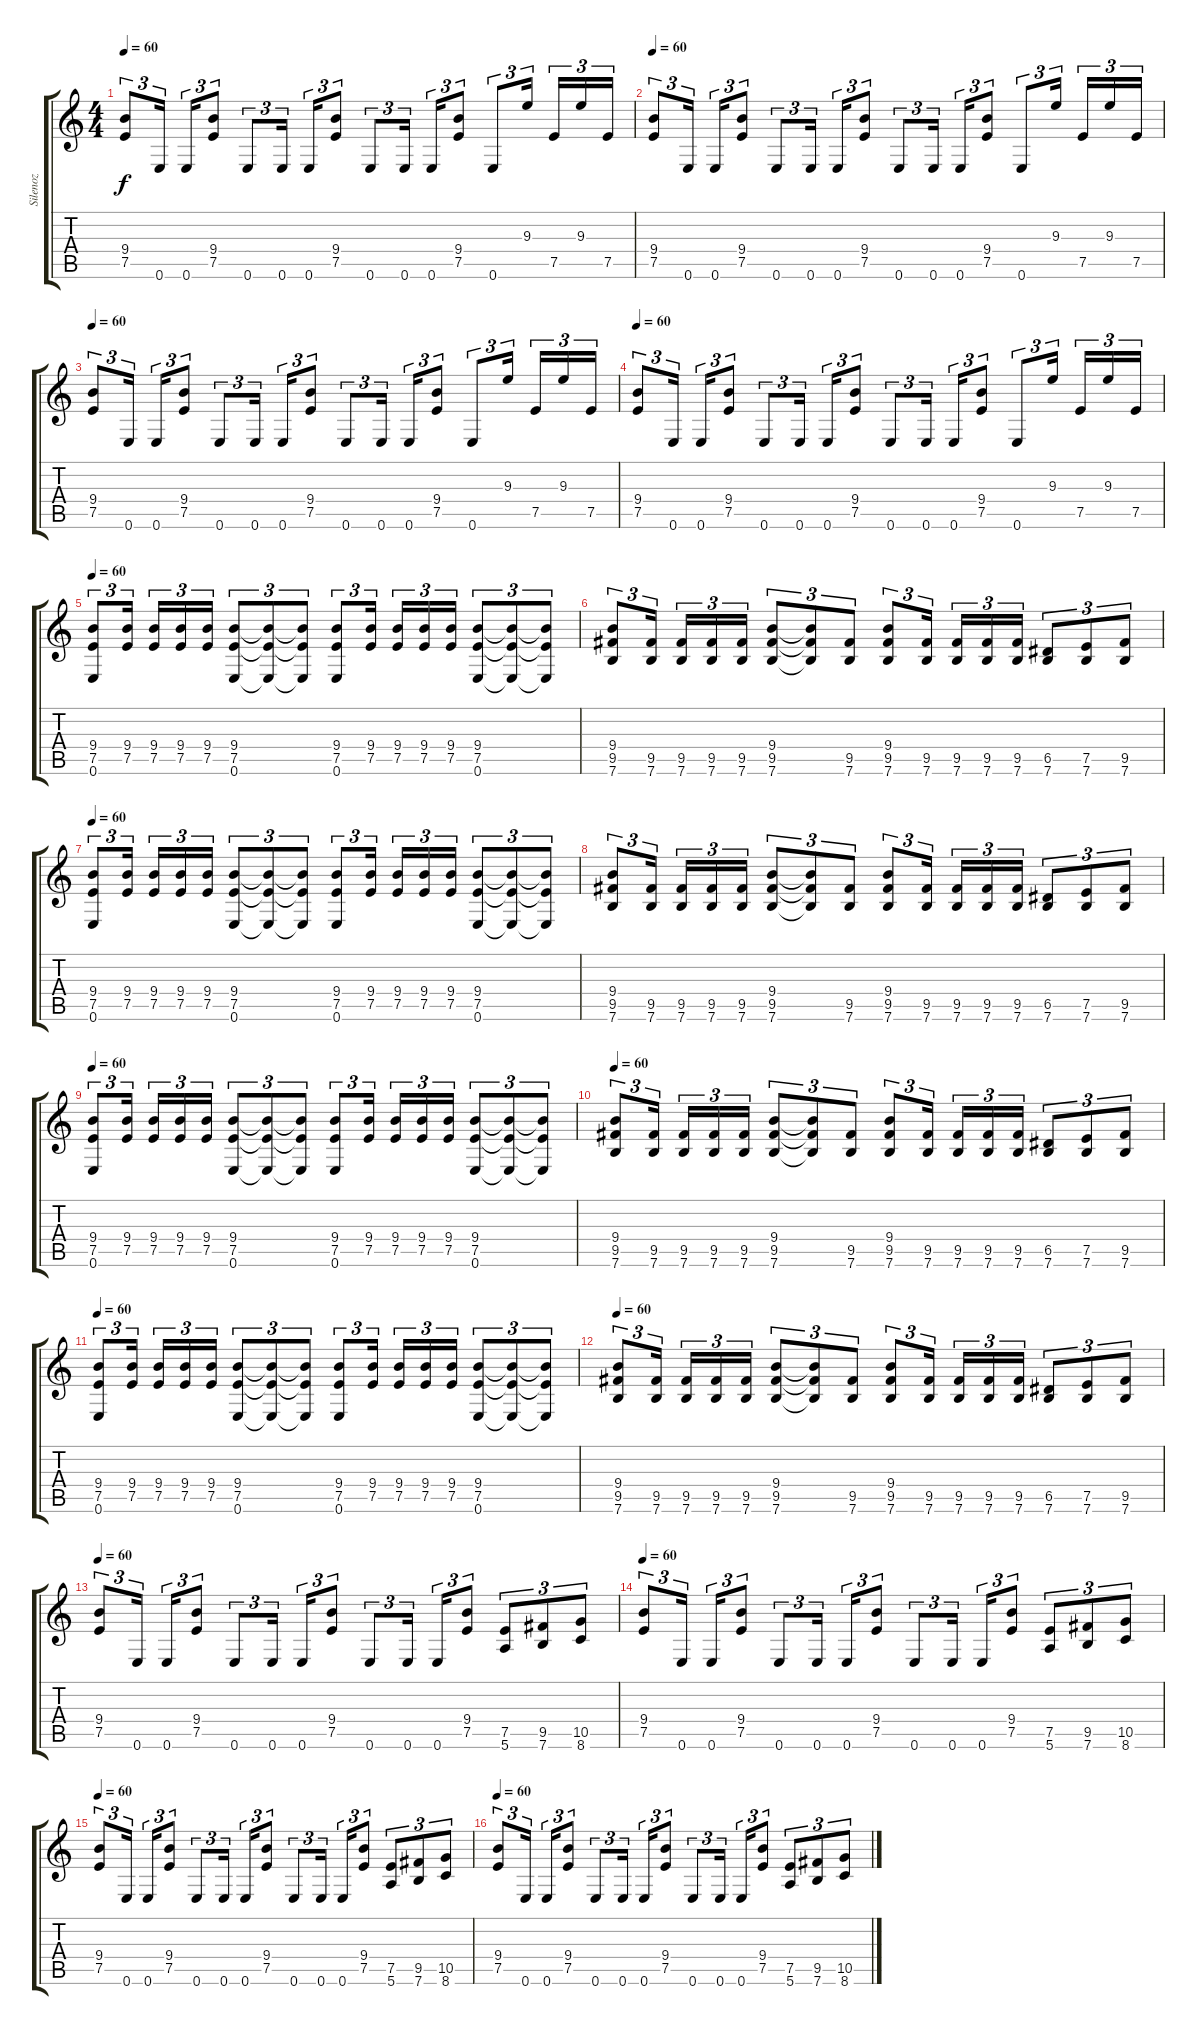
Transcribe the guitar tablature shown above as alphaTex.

\track ("Silenoz" "Silenoz") {instrument overdrivenguitar}
\staff {score tabs}
\tuning (E4 B3 G3 D3 A2 E2) {hide}
\ts (4 4)
\tempo 60
\clef g2
\ks c
(9.4 7.5).8{tu (3 2) dy f} 0.6.16{tu (3 2)} 0.6.16{tu (3 2)} (9.4 7.5).8{tu (3 2)} 0.6.8{tu (3 2)} 0.6.16{tu (3 2)} 0.6.16{tu (3 2)} (9.4 7.5).8{tu (3 2)} 0.6.8{tu (3 2)} 0.6.16{tu (3 2)} 0.6.16{tu (3 2)} (9.4 7.5).8{tu (3 2)} 0.6.8{tu (3 2)} 9.3.16{tu (3 2)} 7.5.16{tu (3 2)} 9.3.16{tu (3 2)} 7.5.16{tu (3 2)} |
\tempo 60
(9.4 7.5).8{tu (3 2)} 0.6.16{tu (3 2)} 0.6.16{tu (3 2)} (9.4 7.5).8{tu (3 2)} 0.6.8{tu (3 2)} 0.6.16{tu (3 2)} 0.6.16{tu (3 2)} (9.4 7.5).8{tu (3 2)} 0.6.8{tu (3 2)} 0.6.16{tu (3 2)} 0.6.16{tu (3 2)} (9.4 7.5).8{tu (3 2)} 0.6.8{tu (3 2)} 9.3.16{tu (3 2)} 7.5.16{tu (3 2)} 9.3.16{tu (3 2)} 7.5.16{tu (3 2)} |
\tempo 60
(9.4 7.5).8{tu (3 2)} 0.6.16{tu (3 2)} 0.6.16{tu (3 2)} (9.4 7.5).8{tu (3 2)} 0.6.8{tu (3 2)} 0.6.16{tu (3 2)} 0.6.16{tu (3 2)} (9.4 7.5).8{tu (3 2)} 0.6.8{tu (3 2)} 0.6.16{tu (3 2)} 0.6.16{tu (3 2)} (9.4 7.5).8{tu (3 2)} 0.6.8{tu (3 2)} 9.3.16{tu (3 2)} 7.5.16{tu (3 2)} 9.3.16{tu (3 2)} 7.5.16{tu (3 2)} |
\tempo 60
(9.4 7.5).8{tu (3 2)} 0.6.16{tu (3 2)} 0.6.16{tu (3 2)} (9.4 7.5).8{tu (3 2)} 0.6.8{tu (3 2)} 0.6.16{tu (3 2)} 0.6.16{tu (3 2)} (9.4 7.5).8{tu (3 2)} 0.6.8{tu (3 2)} 0.6.16{tu (3 2)} 0.6.16{tu (3 2)} (9.4 7.5).8{tu (3 2)} 0.6.8{tu (3 2)} 9.3.16{tu (3 2)} 7.5.16{tu (3 2)} 9.3.16{tu (3 2)} 7.5.16{tu (3 2)} |
\tempo 60
(9.4 7.5 0.6).8{tu (3 2)} (9.4 7.5).16{tu (3 2)} (9.4 7.5).16{tu (3 2)} (9.4 7.5).16{tu (3 2)} (9.4 7.5).16{tu (3 2)} (9.4 7.5 0.6).8{tu (3 2)} (9.4{t} 7.5{t} 0.6{t}).8{tu (3 2)} (9.4{t} 7.5{t} 0.6{t}).8{tu (3 2)} (9.4 7.5 0.6).8{tu (3 2)} (9.4 7.5).16{tu (3 2)} (9.4 7.5).16{tu (3 2)} (9.4 7.5).16{tu (3 2)} (9.4 7.5).16{tu (3 2)} (9.4 7.5 0.6).8{tu (3 2)} (9.4{t} 7.5{t} 0.6{t}).8{tu (3 2)} (9.4{t} 7.5{t} 0.6{t}).8{tu (3 2)} |
(9.4 9.5 7.6).8{tu (3 2)} (9.5 7.6).16{tu (3 2)} (9.5 7.6).16{tu (3 2)} (9.5 7.6).16{tu (3 2)} (9.5 7.6).16{tu (3 2)} (9.4 9.5 7.6).8{tu (3 2)} (9.4{t} 9.5{t} 7.6{t}).8{tu (3 2)} (9.5 7.6).8{tu (3 2)} (9.4 9.5 7.6).8{tu (3 2)} (9.5 7.6).16{tu (3 2)} (9.5 7.6).16{tu (3 2)} (9.5 7.6).16{tu (3 2)} (9.5 7.6).16{tu (3 2)} (6.5 7.6).8{tu (3 2)} (7.5 7.6).8{tu (3 2)} (9.5 7.6).8{tu (3 2)} |
\tempo 60
(9.4 7.5 0.6).8{tu (3 2)} (9.4 7.5).16{tu (3 2)} (9.4 7.5).16{tu (3 2)} (9.4 7.5).16{tu (3 2)} (9.4 7.5).16{tu (3 2)} (9.4 7.5 0.6).8{tu (3 2)} (9.4{t} 7.5{t} 0.6{t}).8{tu (3 2)} (9.4{t} 7.5{t} 0.6{t}).8{tu (3 2)} (9.4 7.5 0.6).8{tu (3 2)} (9.4 7.5).16{tu (3 2)} (9.4 7.5).16{tu (3 2)} (9.4 7.5).16{tu (3 2)} (9.4 7.5).16{tu (3 2)} (9.4 7.5 0.6).8{tu (3 2)} (9.4{t} 7.5{t} 0.6{t}).8{tu (3 2)} (9.4{t} 7.5{t} 0.6{t}).8{tu (3 2)} |
(9.4 9.5 7.6).8{tu (3 2)} (9.5 7.6).16{tu (3 2)} (9.5 7.6).16{tu (3 2)} (9.5 7.6).16{tu (3 2)} (9.5 7.6).16{tu (3 2)} (9.4 9.5 7.6).8{tu (3 2)} (9.4{t} 9.5{t} 7.6{t}).8{tu (3 2)} (9.5 7.6).8{tu (3 2)} (9.4 9.5 7.6).8{tu (3 2)} (9.5 7.6).16{tu (3 2)} (9.5 7.6).16{tu (3 2)} (9.5 7.6).16{tu (3 2)} (9.5 7.6).16{tu (3 2)} (6.5 7.6).8{tu (3 2)} (7.5 7.6).8{tu (3 2)} (9.5 7.6).8{tu (3 2)} |
\tempo 60
(9.4 7.5 0.6).8{tu (3 2)} (9.4 7.5).16{tu (3 2)} (9.4 7.5).16{tu (3 2)} (9.4 7.5).16{tu (3 2)} (9.4 7.5).16{tu (3 2)} (9.4 7.5 0.6).8{tu (3 2)} (9.4{t} 7.5{t} 0.6{t}).8{tu (3 2)} (9.4{t} 7.5{t} 0.6{t}).8{tu (3 2)} (9.4 7.5 0.6).8{tu (3 2)} (9.4 7.5).16{tu (3 2)} (9.4 7.5).16{tu (3 2)} (9.4 7.5).16{tu (3 2)} (9.4 7.5).16{tu (3 2)} (9.4 7.5 0.6).8{tu (3 2)} (9.4{t} 7.5{t} 0.6{t}).8{tu (3 2)} (9.4{t} 7.5{t} 0.6{t}).8{tu (3 2)} |
\tempo 60
(9.4 9.5 7.6).8{tu (3 2)} (9.5 7.6).16{tu (3 2)} (9.5 7.6).16{tu (3 2)} (9.5 7.6).16{tu (3 2)} (9.5 7.6).16{tu (3 2)} (9.4 9.5 7.6).8{tu (3 2)} (9.4{t} 9.5{t} 7.6{t}).8{tu (3 2)} (9.5 7.6).8{tu (3 2)} (9.4 9.5 7.6).8{tu (3 2)} (9.5 7.6).16{tu (3 2)} (9.5 7.6).16{tu (3 2)} (9.5 7.6).16{tu (3 2)} (9.5 7.6).16{tu (3 2)} (6.5 7.6).8{tu (3 2)} (7.5 7.6).8{tu (3 2)} (9.5 7.6).8{tu (3 2)} |
\tempo 60
(9.4 7.5 0.6).8{tu (3 2)} (9.4 7.5).16{tu (3 2)} (9.4 7.5).16{tu (3 2)} (9.4 7.5).16{tu (3 2)} (9.4 7.5).16{tu (3 2)} (9.4 7.5 0.6).8{tu (3 2)} (9.4{t} 7.5{t} 0.6{t}).8{tu (3 2)} (9.4{t} 7.5{t} 0.6{t}).8{tu (3 2)} (9.4 7.5 0.6).8{tu (3 2)} (9.4 7.5).16{tu (3 2)} (9.4 7.5).16{tu (3 2)} (9.4 7.5).16{tu (3 2)} (9.4 7.5).16{tu (3 2)} (9.4 7.5 0.6).8{tu (3 2)} (9.4{t} 7.5{t} 0.6{t}).8{tu (3 2)} (9.4{t} 7.5{t} 0.6{t}).8{tu (3 2)} |
\tempo 60
(9.4 9.5 7.6).8{tu (3 2)} (9.5 7.6).16{tu (3 2)} (9.5 7.6).16{tu (3 2)} (9.5 7.6).16{tu (3 2)} (9.5 7.6).16{tu (3 2)} (9.4 9.5 7.6).8{tu (3 2)} (9.4{t} 9.5{t} 7.6{t}).8{tu (3 2)} (9.5 7.6).8{tu (3 2)} (9.4 9.5 7.6).8{tu (3 2)} (9.5 7.6).16{tu (3 2)} (9.5 7.6).16{tu (3 2)} (9.5 7.6).16{tu (3 2)} (9.5 7.6).16{tu (3 2)} (6.5 7.6).8{tu (3 2)} (7.5 7.6).8{tu (3 2)} (9.5 7.6).8{tu (3 2)} |
\tempo 60
(9.4 7.5).8{tu (3 2)} 0.6.16{tu (3 2)} 0.6.16{tu (3 2)} (9.4 7.5).8{tu (3 2)} 0.6.8{tu (3 2)} 0.6.16{tu (3 2)} 0.6.16{tu (3 2)} (9.4 7.5).8{tu (3 2)} 0.6.8{tu (3 2)} 0.6.16{tu (3 2)} 0.6.16{tu (3 2)} (9.4 7.5).8{tu (3 2)} (7.5 5.6).8{tu (3 2)} (9.5 7.6).8{tu (3 2)} (10.5 8.6).8{tu (3 2)} |
\tempo 60
(9.4 7.5).8{tu (3 2)} 0.6.16{tu (3 2)} 0.6.16{tu (3 2)} (9.4 7.5).8{tu (3 2)} 0.6.8{tu (3 2)} 0.6.16{tu (3 2)} 0.6.16{tu (3 2)} (9.4 7.5).8{tu (3 2)} 0.6.8{tu (3 2)} 0.6.16{tu (3 2)} 0.6.16{tu (3 2)} (9.4 7.5).8{tu (3 2)} (7.5 5.6).8{tu (3 2)} (9.5 7.6).8{tu (3 2)} (10.5 8.6).8{tu (3 2)} |
\tempo 60
(9.4 7.5).8{tu (3 2)} 0.6.16{tu (3 2)} 0.6.16{tu (3 2)} (9.4 7.5).8{tu (3 2)} 0.6.8{tu (3 2)} 0.6.16{tu (3 2)} 0.6.16{tu (3 2)} (9.4 7.5).8{tu (3 2)} 0.6.8{tu (3 2)} 0.6.16{tu (3 2)} 0.6.16{tu (3 2)} (9.4 7.5).8{tu (3 2)} (7.5 5.6).8{tu (3 2)} (9.5 7.6).8{tu (3 2)} (10.5 8.6).8{tu (3 2)} |
\tempo 60
(9.4 7.5).8{tu (3 2)} 0.6.16{tu (3 2)} 0.6.16{tu (3 2)} (9.4 7.5).8{tu (3 2)} 0.6.8{tu (3 2)} 0.6.16{tu (3 2)} 0.6.16{tu (3 2)} (9.4 7.5).8{tu (3 2)} 0.6.8{tu (3 2)} 0.6.16{tu (3 2)} 0.6.16{tu (3 2)} (9.4 7.5).8{tu (3 2)} (7.5 5.6).8{tu (3 2)} (9.5 7.6).8{tu (3 2)} (10.5 8.6).8{tu (3 2)}
